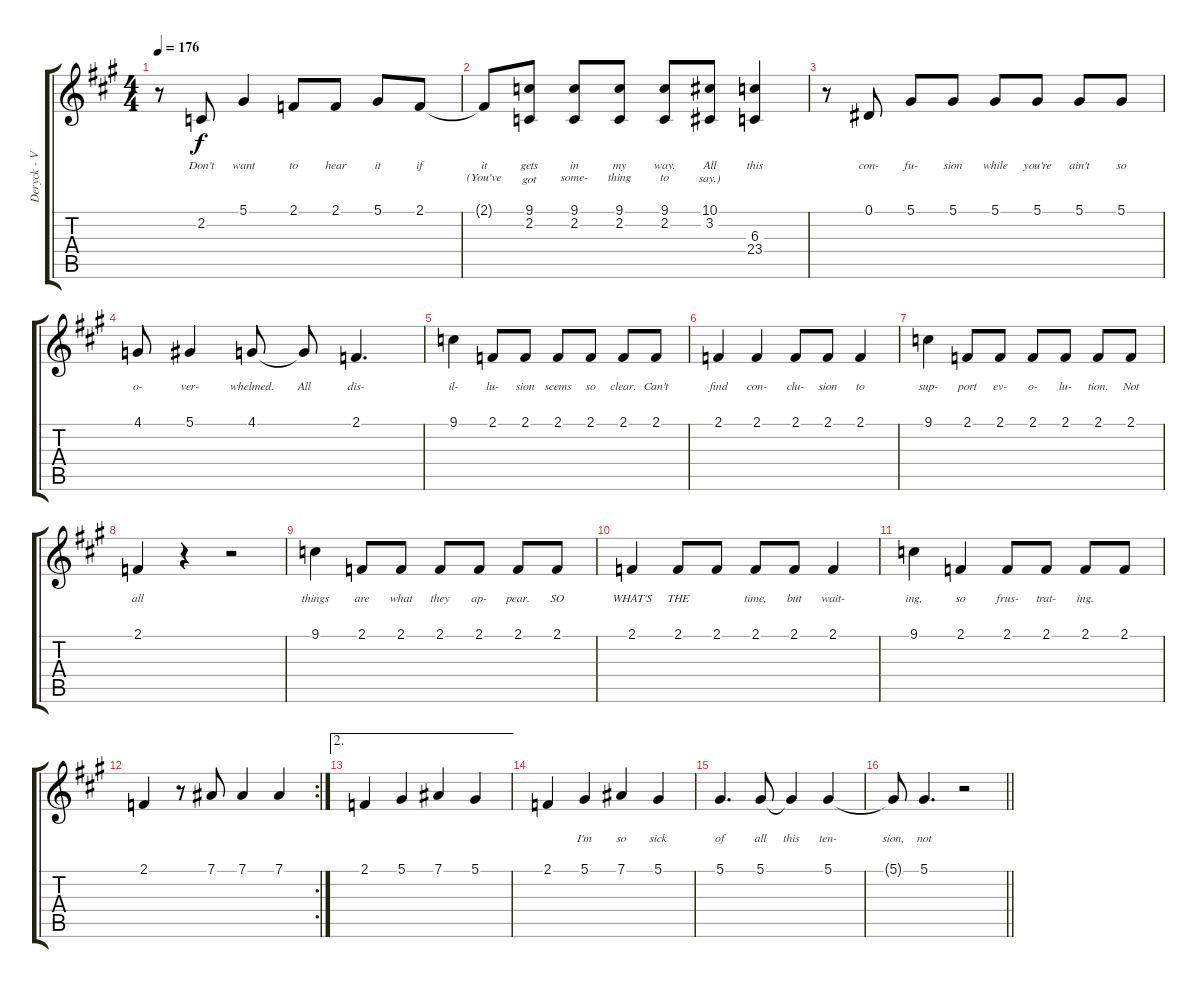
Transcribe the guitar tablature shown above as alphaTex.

\track ("Deryck - Vocals" "Deryck - V") {instrument lead2sawtooth}
\staff {score tabs}
\tuning (Eb4 Bb3 Gb3 Db3 Ab2 Eb2) {hide}
\ts (4 4)
\tempo 176
\clef g2
\ks a
r.8{dy f} 2.2.8{lyrics (0 "") lyrics (1 "Don't") lyrics (2 "") lyrics (3 "") lyrics (4 "")} 5.1.4{lyrics (0 "") lyrics (1 "want") lyrics (2 "") lyrics (3 "") lyrics (4 "")} 2.1.8{lyrics (0 "") lyrics (1 "to") lyrics (2 "") lyrics (3 "") lyrics (4 "")} 2.1.8{lyrics (0 "") lyrics (1 "hear") lyrics (2 "") lyrics (3 "") lyrics (4 "")} 5.1.8{lyrics (0 "") lyrics (1 "it") lyrics (2 "") lyrics (3 "") lyrics (4 "")} 2.1.8{lyrics (0 "") lyrics (1 "if") lyrics (2 "") lyrics (3 "") lyrics (4 "")} |
2.1{t}.8{lyrics (0 "") lyrics (1 "it") lyrics (2 "(You've") lyrics (3 "") lyrics (4 "")} (9.1 2.2).8{lyrics (0 "") lyrics (1 "gets") lyrics (2 "got") lyrics (3 "") lyrics (4 "")} (9.1 2.2).8{lyrics (0 "") lyrics (1 "in") lyrics (2 "some-") lyrics (3 "") lyrics (4 "")} (9.1 2.2).8{lyrics (0 "") lyrics (1 "my") lyrics (2 "thing") lyrics (3 "") lyrics (4 "")} (9.1 2.2).8{lyrics (0 "") lyrics (1 "way.") lyrics (2 "to") lyrics (3 "") lyrics (4 "")} (10.1 3.2).8{lyrics (0 "") lyrics (1 "All") lyrics (2 "say.)") lyrics (3 "") lyrics (4 "")} (6.3 23.4).4{lyrics (0 "") lyrics (1 "this") lyrics (2 "") lyrics (3 "") lyrics (4 "")} |
r.8 0.1.8{lyrics (0 "") lyrics (1 "con-") lyrics (2 "") lyrics (3 "") lyrics (4 "")} 5.1.8{lyrics (0 "") lyrics (1 "fu-") lyrics (2 "") lyrics (3 "") lyrics (4 "")} 5.1.8{lyrics (0 "") lyrics (1 "sion") lyrics (2 "") lyrics (3 "") lyrics (4 "")} 5.1.8{lyrics (0 "") lyrics (1 "while") lyrics (2 "") lyrics (3 "") lyrics (4 "")} 5.1.8{lyrics (0 "") lyrics (1 "you're") lyrics (2 "") lyrics (3 "") lyrics (4 "")} 5.1.8{lyrics (0 "") lyrics (1 "ain't") lyrics (2 "") lyrics (3 "") lyrics (4 "")} 5.1.8{lyrics (0 "") lyrics (1 "so") lyrics (2 "") lyrics (3 "") lyrics (4 "")} |
4.1.8{lyrics (0 "") lyrics (1 "o-") lyrics (2 "") lyrics (3 "") lyrics (4 "")} 5.1.4{lyrics (0 "") lyrics (1 "ver-") lyrics (2 "") lyrics (3 "") lyrics (4 "")} 4.1.8{lyrics (0 "") lyrics (1 "whelmed.") lyrics (2 "") lyrics (3 "") lyrics (4 "")} 4.1{t}.8{lyrics (0 "") lyrics (1 "All") lyrics (2 "") lyrics (3 "") lyrics (4 "")} 2.1.4{d lyrics (0 "") lyrics (1 "dis-") lyrics (2 "") lyrics (3 "") lyrics (4 "")} |
9.1.4{lyrics (0 "") lyrics (1 "il-") lyrics (2 "") lyrics (3 "") lyrics (4 "")} 2.1.8{lyrics (0 "") lyrics (1 "lu-") lyrics (2 "") lyrics (3 "") lyrics (4 "")} 2.1.8{lyrics (0 "") lyrics (1 "sion") lyrics (2 "") lyrics (3 "") lyrics (4 "")} 2.1.8{lyrics (0 "") lyrics (1 "seems") lyrics (2 "") lyrics (3 "") lyrics (4 "")} 2.1.8{lyrics (0 "") lyrics (1 "so") lyrics (2 "") lyrics (3 "") lyrics (4 "")} 2.1.8{lyrics (0 "") lyrics (1 "clear.") lyrics (2 "") lyrics (3 "") lyrics (4 "")} 2.1.8{lyrics (0 "") lyrics (1 "Can't") lyrics (2 "") lyrics (3 "") lyrics (4 "")} |
2.1.4{lyrics (0 "") lyrics (1 "find") lyrics (2 "") lyrics (3 "") lyrics (4 "")} 2.1.4{lyrics (0 "") lyrics (1 "con-") lyrics (2 "") lyrics (3 "") lyrics (4 "")} 2.1.8{lyrics (0 "") lyrics (1 "clu-") lyrics (2 "") lyrics (3 "") lyrics (4 "")} 2.1.8{lyrics (0 "") lyrics (1 "sion") lyrics (2 "") lyrics (3 "") lyrics (4 "")} 2.1.4{lyrics (0 "") lyrics (1 "to") lyrics (2 "") lyrics (3 "") lyrics (4 "")} |
9.1.4{lyrics (0 "") lyrics (1 "sup-") lyrics (2 "") lyrics (3 "") lyrics (4 "")} 2.1.8{lyrics (0 "") lyrics (1 "port") lyrics (2 "") lyrics (3 "") lyrics (4 "")} 2.1.8{lyrics (0 "") lyrics (1 "ev-") lyrics (2 "") lyrics (3 "") lyrics (4 "")} 2.1.8{lyrics (0 "") lyrics (1 "o-") lyrics (2 "") lyrics (3 "") lyrics (4 "")} 2.1.8{lyrics (0 "") lyrics (1 "lu-") lyrics (2 "") lyrics (3 "") lyrics (4 "")} 2.1.8{lyrics (0 "") lyrics (1 "tion.") lyrics (2 "") lyrics (3 "") lyrics (4 "")} 2.1.8{lyrics (0 "") lyrics (1 "Not") lyrics (2 "") lyrics (3 "") lyrics (4 "")} |
2.1.4{lyrics (0 "") lyrics (1 "all") lyrics (2 "") lyrics (3 "") lyrics (4 "")} r.4 r.2 |
9.1.4{lyrics (0 "") lyrics (1 "things") lyrics (2 "") lyrics (3 "") lyrics (4 "")} 2.1.8{lyrics (0 "") lyrics (1 "are") lyrics (2 "") lyrics (3 "") lyrics (4 "")} 2.1.8{lyrics (0 "") lyrics (1 "what") lyrics (2 "") lyrics (3 "") lyrics (4 "")} 2.1.8{lyrics (0 "") lyrics (1 "they") lyrics (2 "") lyrics (3 "") lyrics (4 "")} 2.1.8{lyrics (0 "") lyrics (1 "ap-") lyrics (2 "") lyrics (3 "") lyrics (4 "")} 2.1.8{lyrics (0 "") lyrics (1 "pear.") lyrics (2 "") lyrics (3 "") lyrics (4 "")} 2.1.8{lyrics (0 "") lyrics (1 "SO") lyrics (2 "") lyrics (3 "") lyrics (4 "")} |
2.1.4{lyrics (0 "") lyrics (1 "WHAT'S") lyrics (2 "") lyrics (3 "") lyrics (4 "")} 2.1.8{lyrics (0 "") lyrics (1 "THE") lyrics (2 "") lyrics (3 "") lyrics (4 "")} 2.1.8{lyrics (0 "") lyrics (1 "") lyrics (2 "") lyrics (3 "") lyrics (4 "")} 2.1.8{lyrics (0 "") lyrics (1 "time,") lyrics (2 "") lyrics (3 "") lyrics (4 "")} 2.1.8{lyrics (0 "") lyrics (1 "but") lyrics (2 "") lyrics (3 "") lyrics (4 "")} 2.1.4{lyrics (0 "") lyrics (1 "wait-") lyrics (2 "") lyrics (3 "") lyrics (4 "")} |
9.1.4{lyrics (0 "") lyrics (1 "ing,") lyrics (2 "") lyrics (3 "") lyrics (4 "")} 2.1.4{lyrics (0 "") lyrics (1 "so") lyrics (2 "") lyrics (3 "") lyrics (4 "")} 2.1.8{lyrics (0 "") lyrics (1 "frus-") lyrics (2 "") lyrics (3 "") lyrics (4 "")} 2.1.8{lyrics (0 "") lyrics (1 "trat-") lyrics (2 "") lyrics (3 "") lyrics (4 "")} 2.1.8{lyrics (0 "") lyrics (1 "ing.") lyrics (2 "") lyrics (3 "") lyrics (4 "")} 2.1.8{lyrics (0 "") lyrics (1 "") lyrics (2 "") lyrics (3 "") lyrics (4 "")} |
\rc 2
2.1.4{lyrics (0 "") lyrics (1 "") lyrics (2 "") lyrics (3 "") lyrics (4 "")} r.8 7.1.8{lyrics (0 "") lyrics (1 "") lyrics (2 "") lyrics (3 "") lyrics (4 "")} 7.1.4{lyrics (0 "") lyrics (1 "") lyrics (2 "") lyrics (3 "") lyrics (4 "")} 7.1.4{lyrics (0 "") lyrics (1 "") lyrics (2 "") lyrics (3 "") lyrics (4 "")} |
\ae 2
2.1.4{lyrics (0 "") lyrics (1 "") lyrics (2 "") lyrics (3 "") lyrics (4 "")} 5.1.4{lyrics (0 "") lyrics (1 "") lyrics (2 "") lyrics (3 "") lyrics (4 "")} 7.1.4{lyrics (0 "") lyrics (1 "") lyrics (2 "") lyrics (3 "") lyrics (4 "")} 5.1.4{lyrics (0 "") lyrics (1 "") lyrics (2 "") lyrics (3 "") lyrics (4 "")} |
2.1.4{lyrics (0 "") lyrics (1 "") lyrics (2 "") lyrics (3 "") lyrics (4 "")} 5.1.4{lyrics (0 "") lyrics (1 "") lyrics (2 "I'm") lyrics (3 "") lyrics (4 "")} 7.1.4{lyrics (0 "") lyrics (1 "") lyrics (2 "so") lyrics (3 "") lyrics (4 "")} 5.1.4{lyrics (0 "") lyrics (1 "") lyrics (2 "sick") lyrics (3 "") lyrics (4 "")} |
5.1.4{d lyrics (0 "") lyrics (1 "") lyrics (2 "of") lyrics (3 "") lyrics (4 "")} 5.1.8{lyrics (0 "") lyrics (1 "") lyrics (2 "all") lyrics (3 "") lyrics (4 "")} 5.1{t}.4{lyrics (0 "") lyrics (1 "") lyrics (2 "this") lyrics (3 "") lyrics (4 "")} 5.1.4{lyrics (0 "") lyrics (1 "") lyrics (2 "ten-") lyrics (3 "") lyrics (4 "")} |
\barLineRight lightlight
5.1{t}.8{lyrics (0 "") lyrics (1 "") lyrics (2 "sion,") lyrics (3 "") lyrics (4 "")} 5.1.4{d lyrics (0 "") lyrics (1 "") lyrics (2 "not") lyrics (3 "") lyrics (4 "")} r.2
